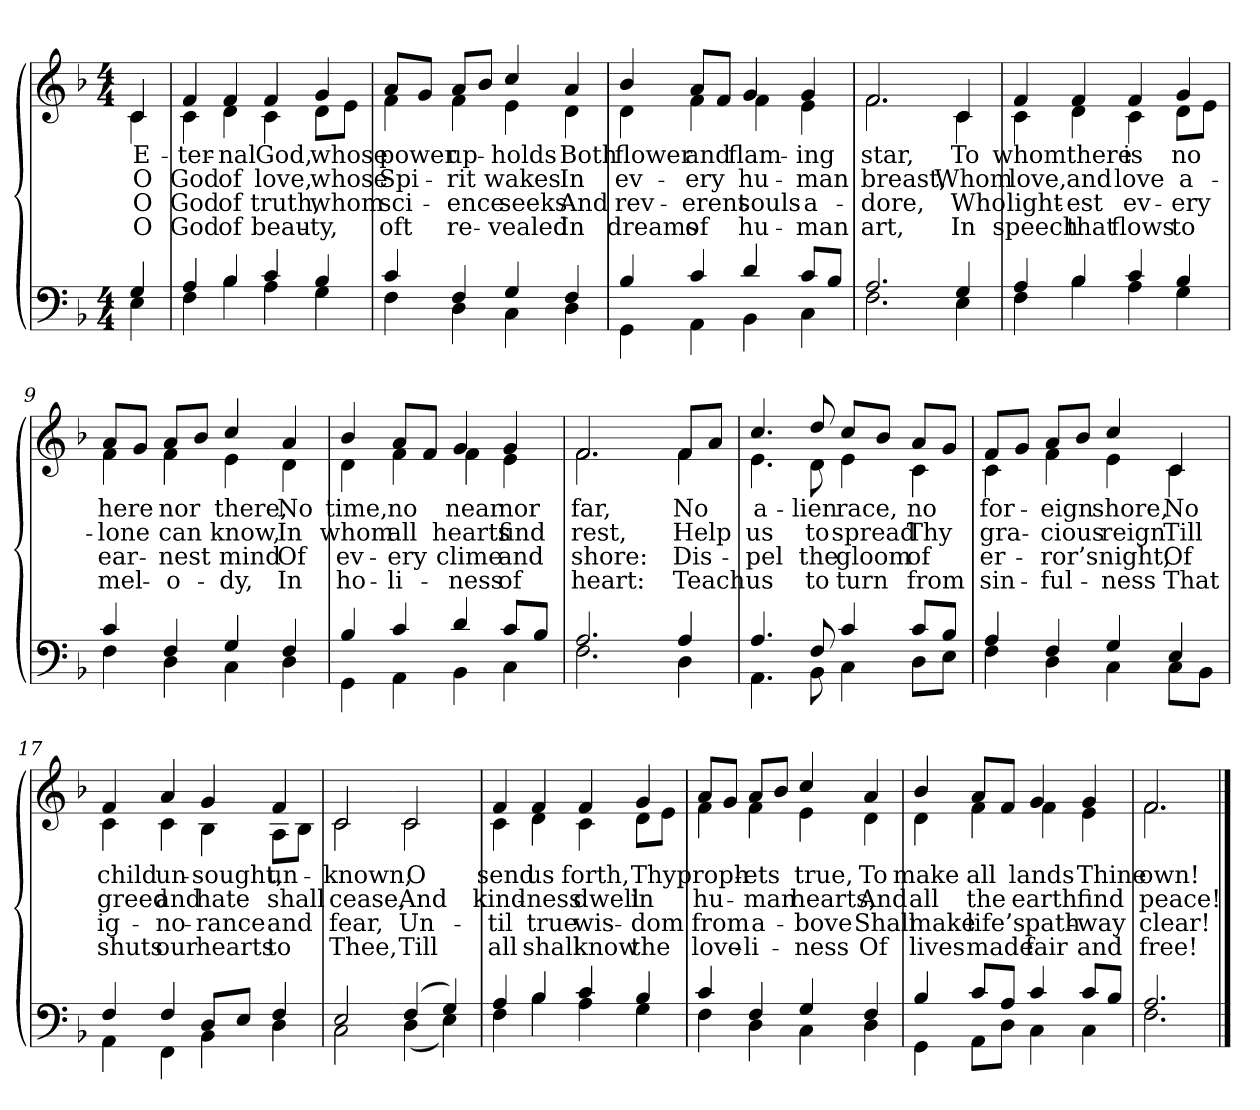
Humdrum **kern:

**kern	**kern	**text	**text	**text	**text
*part2	*part1	*part1	*part1	*part1	*part1
*staff2	*staff1	*staff1	*staff1	*staff1	*staff1
*clefF4	*clefG2	*	*	*	*
*k[b-]	*k[b-]	*	*	*	*
*M4/4	*M4/4	*	*	*	*
=1	=1	=1	=1	=1	=1
*^	*	*	*	*	*
!	!	!LO:TX:b:i:t=Verse	!	!	!	!
!	!	!	!LO:LY:b	!LO:LY:b	!LO:LY:b	!LO:LY:b
*	*	*^	*	*	*	*
4G/	4E\	4c/	4c\	E-	O	O	O
=2	=2	=2	=2	=2	=2	=2	=2
!	!	!	!	!LO:LY:b	!LO:LY:b	!LO:LY:b	!LO:LY:b
4A/	4F\	4f/	4c\	-ter-	God	God	God
!	!	!	!	!LO:LY:b	!LO:LY:b	!LO:LY:b	!LO:LY:b
4B-/	4B-\	4f/	4d\	-nal	of	of	of
!	!	!	!	!LO:LY:b	!LO:LY:b	!LO:LY:b	!LO:LY:b
4c/	4A\	4f/	4c\	God,	love,	truth,	beau-
!	!	!	!	!LO:LY:b	!LO:LY:b	!LO:LY:b	!LO:LY:b
4B-/	4G\	4g/	8d\L	whose	whose	whom	-ty,
.	.	.	8e\J	.	.	.	.
=3	=3	=3	=3	=3	=3	=3	=3
!	!	!	!	!LO:LY:b	!LO:LY:b	!LO:LY:b	!LO:LY:b
4c/	4F\	8a/L	4f\	power	Spi-	sci-	oft
.	.	8g/J	.	.	.	.	.
!	!	!	!	!LO:LY:b	!LO:LY:b	!LO:LY:b	!LO:LY:b
4F/	4D\	8a/L	4f\	up-	-rit	-ence	re-
.	.	8b-/J	.	.	.	.	.
!	!	!	!	!LO:LY:b	!LO:LY:b	!LO:LY:b	!LO:LY:b
4G/	4C\	4cc/	4e\	-holds	wakes	seeks	-vealed
!!LO:LB:g=z	!!
=4-	=4-	=4-	=4-	=4-	=4-	=4-	=4-
!	!	!	!	!LO:LY:b	!LO:LY:b	!LO:LY:b	!LO:LY:b
4F/	4D\	4a/	4d\	Both	In	And	In
=5	=5	=5	=5	=5	=5	=5	=5
!	!	!	!	!LO:LY:b	!LO:LY:b	!LO:LY:b	!LO:LY:b
4B-/	4GG\	4b-/	4d\	flower	ev-	rev-	dreams
!	!	!	!	!LO:LY:b	!LO:LY:b	!LO:LY:b	!LO:LY:b
4c/	4AA\	8a/L	4f\	and	-ery	-erent	of
.	.	8f/J	.	.	.	.	.
!	!	!	!	!LO:LY:b	!LO:LY:b	!LO:LY:b	!LO:LY:b
4d/	4BB-\	4g/	4f\	flam-	hu-	souls	hu-
!	!	!	!	!LO:LY:b	!LO:LY:b	!LO:LY:b	!LO:LY:b
8c/L	4C\	4g/	4e\	-ing	-man	a-	-man
8B-/J	.	.	.	.	.	.	.
=6	=6	=6	=6	=6	=6	=6	=6
!	!	!	!	!LO:LY:b	!LO:LY:b	!LO:LY:b	!LO:LY:b
2.A/	2.F\	2.f/	2.f\	star,	breast,	-dore,	art,
!!LO:LB:g=z	!!
=7-	=7-	=7-	=7-	=7-	=7-	=7-	=7-
!	!	!	!	!LO:LY:b	!LO:LY:b	!LO:LY:b	!LO:LY:b
4G/	4E\	4c/	4c\	To	Whom	Who	In
=8	=8	=8	=8	=8	=8	=8	=8
!	!	!	!	!LO:LY:b	!LO:LY:b	!LO:LY:b	!LO:LY:b
4A/	4F\	4f/	4c\	whom	love,	light-	speech
!	!	!	!	!LO:LY:b	!LO:LY:b	!LO:LY:b	!LO:LY:b
4B-/	4B-\	4f/	4d\	there	and	-est	that
!	!	!	!	!LO:LY:b	!LO:LY:b	!LO:LY:b	!LO:LY:b
4c/	4A\	4f/	4c\	is	love	ev-	flows
!	!	!	!	!LO:LY:b	!LO:LY:b	!LO:LY:b	!LO:LY:b
4B-/	4G\	4g/	8d\L	no	a-	-ery	to
.	.	.	8e\J	.	.	.	.
=9	=9	=9	=9	=9	=9	=9	=9
!	!	!	!	!LO:LY:b	!LO:LY:b	!LO:LY:b	!LO:LY:b
4c/	4F\	8a/L	4f\	here	-lone	ear-	mel-
.	.	8g/J	.	.	.	.	.
!	!	!	!	!LO:LY:b	!LO:LY:b	!LO:LY:b	!LO:LY:b
4F/	4D\	8a/L	4f\	nor	can	-nest	-o-
.	.	8b-/J	.	.	.	.	.
!	!	!	!	!LO:LY:b	!LO:LY:b	!LO:LY:b	!LO:LY:b
4G/	4C\	4cc/	4e\	there,	know,	mind	-dy,
!!LO:LB:g=z	!!
=10-	=10-	=10-	=10-	=10-	=10-	=10-	=10-
!	!	!	!	!LO:LY:b	!LO:LY:b	!LO:LY:b	!LO:LY:b
4F/	4D\	4a/	4d\	No	In	Of	In
=11	=11	=11	=11	=11	=11	=11	=11
!	!	!	!	!LO:LY:b	!LO:LY:b	!LO:LY:b	!LO:LY:b
4B-/	4GG\	4b-/	4d\	time,	whom	ev-	ho-
!	!	!	!	!LO:LY:b	!LO:LY:b	!LO:LY:b	!LO:LY:b
4c/	4AA\	8a/L	4f\	no	all	-ery	-li-
.	.	8f/J	.	.	.	.	.
!	!	!	!	!LO:LY:b	!LO:LY:b	!LO:LY:b	!LO:LY:b
4d/	4BB-\	4g/	4f\	near	hearts	clime	-ness
!	!	!	!	!LO:LY:b	!LO:LY:b	!LO:LY:b	!LO:LY:b
8c/L	4C\	4g/	4e\	nor	find	and	of
8B-/J	.	.	.	.	.	.	.
=12	=12	=12	=12	=12	=12	=12	=12
!	!	!	!	!LO:LY:b	!LO:LY:b	!LO:LY:b	!LO:LY:b
2.A/	2.F\	2.f/	2.f\	far,	rest,	shore:	heart:
!!LO:LB:g=z	!!
=13-	=13-	=13-	=13-	=13-	=13-	=13-	=13-
!	!	!	!	!LO:LY:b	!LO:LY:b	!LO:LY:b	!LO:LY:b
4A/	4D\	8f/L	4f\	No	Help	Dis-	Teach
.	.	8a/J	.	.	.	.	.
=14	=14	=14	=14	=14	=14	=14	=14
!	!	!	!	!LO:LY:b	!LO:LY:b	!LO:LY:b	!LO:LY:b
4.A/	4.AA\	4.cc/	4.e\	a-	us	-pel	us
!	!	!	!	!LO:LY:b	!LO:LY:b	!LO:LY:b	!LO:LY:b
8F/	8BB-\	8dd/	8d\	-lien	to	the	to
!	!	!	!	!LO:LY:b	!LO:LY:b	!LO:LY:b	!LO:LY:b
4c/	4C\	8cc/L	4e\	race,	spread	gloom	turn
.	.	8b-/J	.	.	.	.	.
!	!	!	!	!LO:LY:b	!LO:LY:b	!LO:LY:b	!LO:LY:b
8c/L	8D\L	8a/L	4c\	no	Thy	of	from
8B-/J	8E\J	8g/J	.	.	.	.	.
=15	=15	=15	=15	=15	=15	=15	=15
!	!	!	!	!LO:LY:b	!LO:LY:b	!LO:LY:b	!LO:LY:b
4A/	4F\	8f/L	4c\	for-	gra-	er-	sin-
.	.	8g/J	.	.	.	.	.
!	!	!	!	!LO:LY:b	!LO:LY:b	!LO:LY:b	!LO:LY:b
4F/	4D\	8a/L	4f\	-eign	-cious	-ror’s	-ful-
.	.	8b-/J	.	.	.	.	.
!	!	!	!	!LO:LY:b	!LO:LY:b	!LO:LY:b	!LO:LY:b
4G/	4C\	4cc/	4e\	shore,	reign	night,	-ness
!!LO:LB:g=z	!!
=16-	=16-	=16-	=16-	=16-	=16-	=16-	=16-
!	!	!	!	!LO:LY:b	!LO:LY:b	!LO:LY:b	!LO:LY:b
4E/	8C\L	4c/	4c\	No	Till	Of	That
.	8BB-\J	.	.	.	.	.	.
=17	=17	=17	=17	=17	=17	=17	=17
!	!	!	!	!LO:LY:b	!LO:LY:b	!LO:LY:b	!LO:LY:b
4F/	4AA\	4f/	4c\	child	greed	ig-	shuts
!	!	!	!	!LO:LY:b	!LO:LY:b	!LO:LY:b	!LO:LY:b
4F/	4FF\	4a/	4c\	un-	and	-no-	our
!	!	!	!	!LO:LY:b	!LO:LY:b	!LO:LY:b	!LO:LY:b
8D/L	4BB-\	4g/	4B-\	-sought,	hate	-rance	hearts
8E/J	.	.	.	.	.	.	.
!	!	!	!	!LO:LY:b	!LO:LY:b	!LO:LY:b	!LO:LY:b
4F/	4D\	4f/	8A\L	un-	shall	and	to
.	.	.	8B-\J	.	.	.	.
=18	=18	=18	=18	=18	=18	=18	=18
!	!	!	!	!LO:LY:b	!LO:LY:b	!LO:LY:b	!LO:LY:b
2E/	2C\	2c/	2c\	-known,	cease,	fear,	Thee,
!!LO:LB:g=z	!!
=19-	=19-	=19-	=19-	=19-	=19-	=19-	=19-
!	!	!	!	!LO:LY:b	!LO:LY:b	!LO:LY:b	!LO:LY:b
(>4F/	(<4D\	2c/	2c\	O	And	Un-	Till
4G/)	4E\)	.	.	.	.	.	.
=20	=20	=20	=20	=20	=20	=20	=20
!	!	!	!	!LO:LY:b	!LO:LY:b	!LO:LY:b	!LO:LY:b
4A/	4F\	4f/	4c\	send	kind-	-til	all
!	!	!	!	!LO:LY:b	!LO:LY:b	!LO:LY:b	!LO:LY:b
4B-/	4B-\	4f/	4d\	us	-ness	true	shall
!	!	!	!	!LO:LY:b	!LO:LY:b	!LO:LY:b	!LO:LY:b
4c/	4A\	4f/	4c\	forth,	dwell	wis-	know
!	!	!	!	!LO:LY:b	!LO:LY:b	!LO:LY:b	!LO:LY:b
4B-/	4G\	4g/	8d\L	Thy	in	-dom	the
.	.	.	8e\J	.	.	.	.
=21	=21	=21	=21	=21	=21	=21	=21
!	!	!	!	!LO:LY:b	!LO:LY:b	!LO:LY:b	!LO:LY:b
4c/	4F\	8a/L	4f\	proph-	hu-	from	love-
.	.	8g/J	.	.	.	.	.
!	!	!	!	!LO:LY:b	!LO:LY:b	!LO:LY:b	!LO:LY:b
4F/	4D\	8a/L	4f\	-ets	-man	a-	-li-
.	.	8b-/J	.	.	.	.	.
!	!	!	!	!LO:LY:b	!LO:LY:b	!LO:LY:b	!LO:LY:b
4G/	4C\	4cc/	4e\	true,	hearts,	-bove	-ness
!!LO:LB:g=z	!!
=22-	=22-	=22-	=22-	=22-	=22-	=22-	=22-
!	!	!	!	!LO:LY:b	!LO:LY:b	!LO:LY:b	!LO:LY:b
4F/	4D\	4a/	4d\	To	And	Shall	Of
=23	=23	=23	=23	=23	=23	=23	=23
!	!	!	!	!LO:LY:b	!LO:LY:b	!LO:LY:b	!LO:LY:b
4B-/	4GG\	4b-/	4d\	make	all	make	lives
!	!	!	!	!LO:LY:b	!LO:LY:b	!LO:LY:b	!LO:LY:b
8c/L	8AA\L	8a/L	4f\	all	the	life’s	made
8A/J	8D\J	8f/J	.	.	.	.	.
!	!	!	!	!LO:LY:b	!LO:LY:b	!LO:LY:b	!LO:LY:b
4c/	4C\	4g/	4f\	lands	earth	path-	fair
!	!	!	!	!LO:LY:b	!LO:LY:b	!LO:LY:b	!LO:LY:b
8c/L	4C\	4g/	4e\	Thine	find	-way	and
8B-/J	.	.	.	.	.	.	.
=24	=24	=24	=24	=24	=24	=24	=24
!	!	!	!	!LO:LY:b	!LO:LY:b	!LO:LY:b	!LO:LY:b
2.A/	2.F\	2.f/	2.f\	own!	peace!	clear!	free!
*v	*v	*	*	*	*	*	*
*	*v	*v	*	*	*	*
==	==	==	==	==	==
*-	*-	*-	*-	*-	*-
